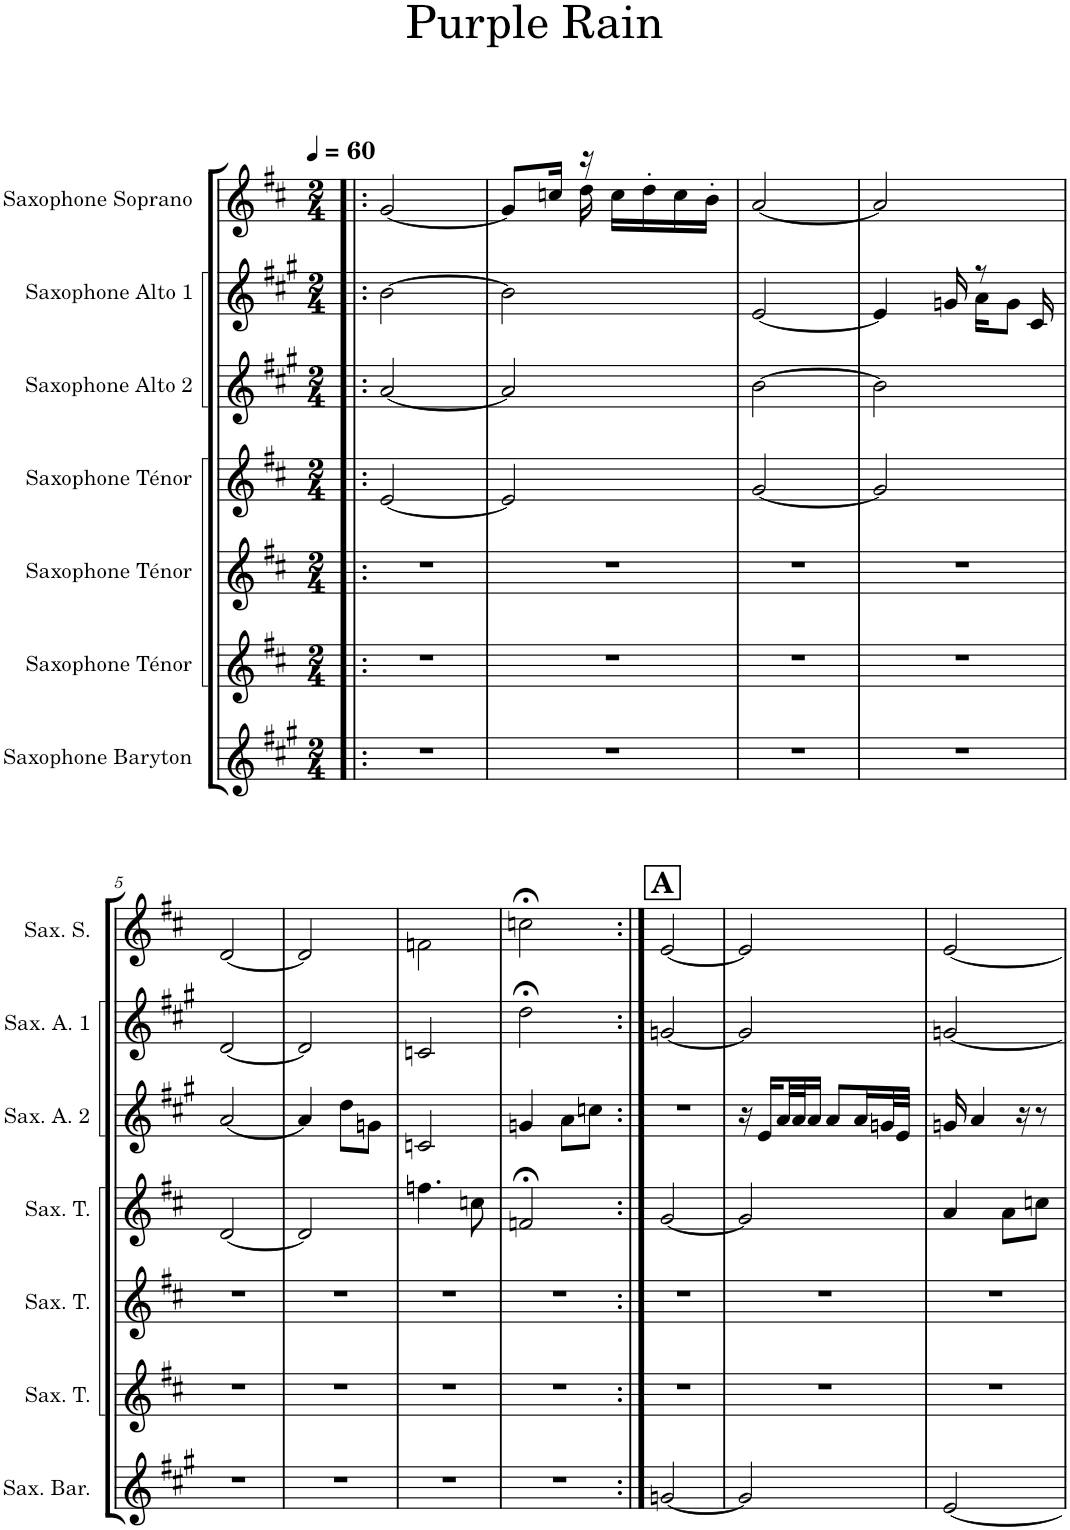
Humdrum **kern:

**kern	**kern	**kern	**kern	**kern	**kern	**kern
*part7	*part6	*part5	*part4	*part3	*part2	*part1
*staff7	*staff6	*staff5	*staff4	*staff3	*staff2	*staff1
*I"Saxophone Baryton	*I"Saxophone Ténor	*I"Saxophone Ténor	*I"Saxophone Ténor	*I"Saxophone Alto 2	*I"Saxophone Alto 1	*I"Saxophone Soprano
*I'Sax. Bar.	*I'Sax. T.	*I'Sax. T.	*I'Sax. T.	*I'Sax. A. 2	*I'Sax. A. 1	*I'Sax. S.
*clefG2	*clefG2	*clefG2	*clefG2	*clefG2	*clefG2	*clefG2
*Trd12c21	*Trd8c14	*Trd8c14	*Trd8c14	*Trd5c9	*Trd5c9	*Trd1c2
*k[f#c#g#]	*k[f#c#]	*k[f#c#]	*k[f#c#]	*k[f#c#g#]	*k[f#c#g#]	*k[f#c#]
*M2/4	*M2/4	*M2/4	*M2/4	*M2/4	*M2/4	*M2/4
*MM60	*MM60	*MM60	*MM60	*MM60	*MM60	*MM60
=1!|:	=1!|:	=1!|:	=1!|:	=1!|:	=1!|:	=1!|:
2r	2r	2r	[2e/	[2a/	[2b\	[2g/
=2	=2	=2	=2	=2	=2	=2
*	*	*	*	*	*	*^
2r	2r	2r	2e/]	2a/]	2b\]	8g/L]	8.ryy
.	.	.	.	.	.	16ccn/Jk	.
.	.	.	.	.	.	16r	16dd\
.	.	.	.	.	.	16cc\LL	4ryy
.	.	.	.	.	.	16dd'\	.
.	.	.	.	.	.	16cc\	.
.	.	.	.	.	.	16b'\JJ	.
*	*	*	*	*	*	*v	*v
=3	=3	=3	=3	=3	=3	=3
2r	2r	2r	[2g/	[2b\	[2e/	[2a/
=4	=4	=4	=4	=4	=4	=4
*	*	*	*	*	*^	*
2r	2r	2r	2g/]	2b\]	4e/]	16ryy	2a/]
*	*	*	*	*	*v	*v	*
.	.	.	.	.	16gn/	.
*	*	*	*	*	*^	*
.	.	.	.	.	8r	16a\KL	.
.	.	.	.	.	.	8g\J	.
.	.	.	.	.	16c#/	.	.
*	*	*	*	*	*v	*v	*
!!LO:LB:g=z
=5	=5	=5	=5	=5	=5	=5
2r	2r	2r	[2d/	[2a/	[2d/	[2d/
=6	=6	=6	=6	=6	=6	=6
2r	2r	2r	2d/]	4a/]	2d/]	2d/]
.	.	.	.	8dd\L	.	.
.	.	.	.	8gn\J	.	.
=7	=7	=7	=7	=7	=7	=7
2r	2r	2r	4.ffn\	2cn/	2cn/	2fn\
.	.	.	8ccn\	.	.	.
=8	=8	=8	=8	=8	=8	=8
2r	2r	2r	2fn;</	4gn/	2dd;<\	2ccn;<\
.	.	.	.	8a\L	.	.
.	.	.	.	8ccn\J	.	.
!!LO:REH:place=s1:a:B:cj:fs=14:t=A
=9:|!	=9:|!	=9:|!	=9:|!	=9:|!	=9:|!	=9:|!
[2gn/	2r	2r	[2g/	2r	[2gn/	[2e/
=10	=10	=10	=10	=10	=10	=10
2g/]	2r	2r	2g/]	16r	2g/]	2e/]
.	.	.	.	16e/LL	.	.
.	.	.	.	32a/L	.	.
.	.	.	.	32a/J	.	.
.	.	.	.	16a/JJ	.	.
.	.	.	.	8a/L	.	.
.	.	.	.	16a/L	.	.
.	.	.	.	32gn/L	.	.
.	.	.	.	32e/JJJ	.	.
=11	=11	=11	=11	=11	=11	=11
[2e/	2r	2r	4a/	16gn/	[2gn/	[2e/
.	.	.	.	4a/	.	.
.	.	.	8a\L	.	.	.
.	.	.	.	16r	.	.
.	.	.	8ccn\J	8r	.	.
=	=	=	=	=	=	=
*-	*-	*-	*-	*-	*-	*-
